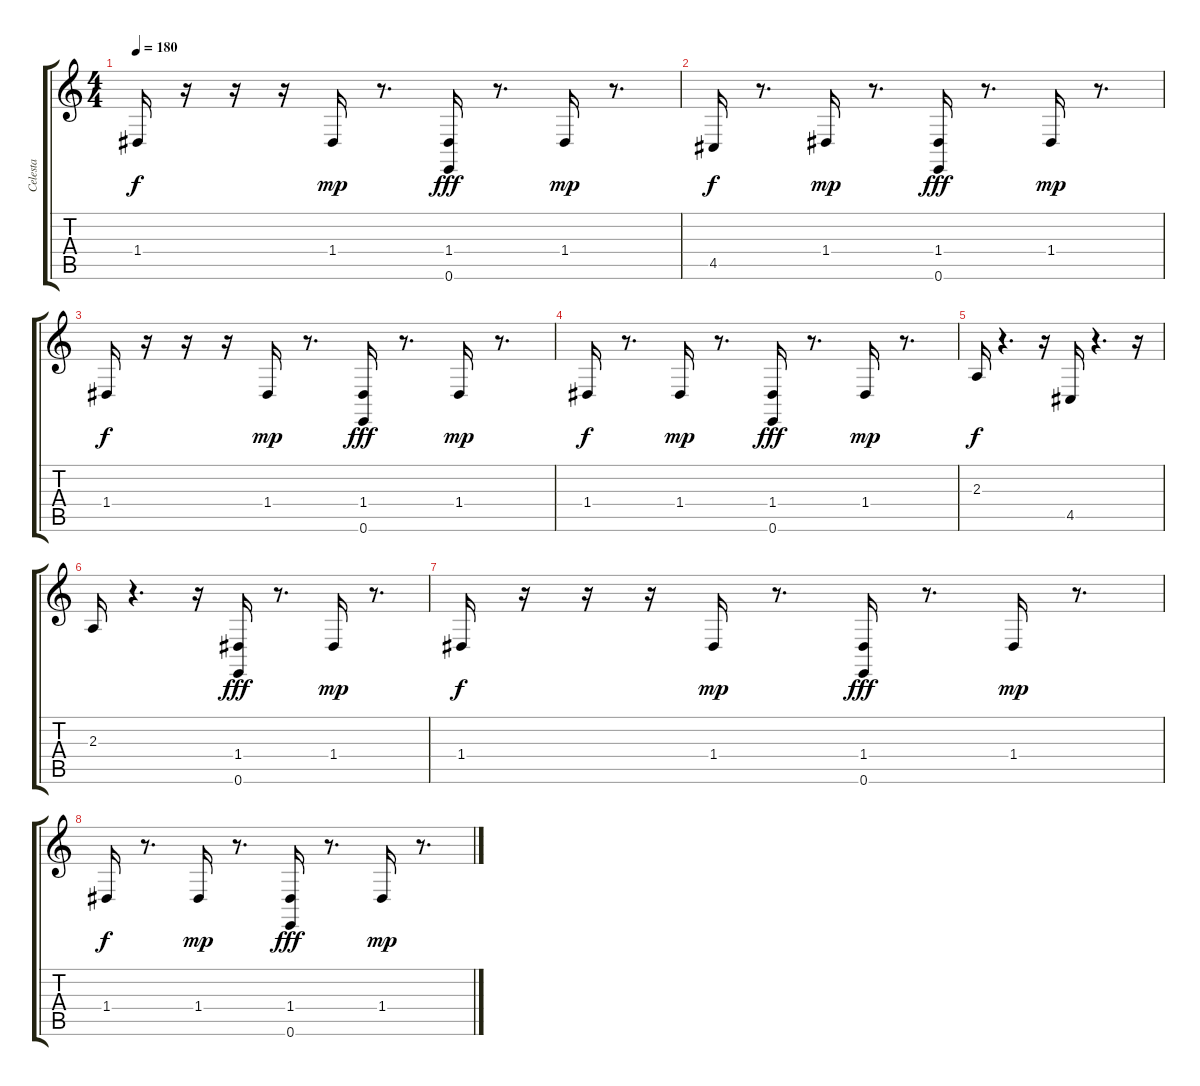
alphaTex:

\track ("Celesta" "Celesta") {instrument celesta}
\staff {score tabs}
\tuning (E4 B3 G3 D3 A2 E2) {hide}
\ts (4 4)
\tempo 180
\clef g2
\ks c
1.4.16{dy f} r.16 r.16 r.16 1.4.16{dy mp} r.8{d} (1.4 0.6).16{dy fff} r.8{d} 1.4.16{dy mp} r.8{d} |
4.5.16{dy f} r.8{d} 1.4.16{dy mp} r.8{d} (1.4 0.6).16{dy fff} r.8{d} 1.4.16{dy mp} r.8{d} |
1.4.16{dy f} r.16 r.16 r.16 1.4.16{dy mp} r.8{d} (1.4 0.6).16{dy fff} r.8{d} 1.4.16{dy mp} r.8{d} |
1.4.16{dy f} r.8{d} 1.4.16{dy mp} r.8{d} (1.4 0.6).16{dy fff} r.8{d} 1.4.16{dy mp} r.8{d} |
2.3.16{dy f} r.4{d} r.16 4.5.16 r.4{d} r.16 |
2.3.16 r.4{d} r.16 (1.4 0.6).16{dy fff} r.8{d} 1.4.16{dy mp} r.8{d} |
1.4.16{dy f} r.16 r.16 r.16 1.4.16{dy mp} r.8{d} (1.4 0.6).16{dy fff} r.8{d} 1.4.16{dy mp} r.8{d} |
1.4.16{dy f} r.8{d} 1.4.16{dy mp} r.8{d} (1.4 0.6).16{dy fff} r.8{d} 1.4.16{dy mp} r.8{d}
